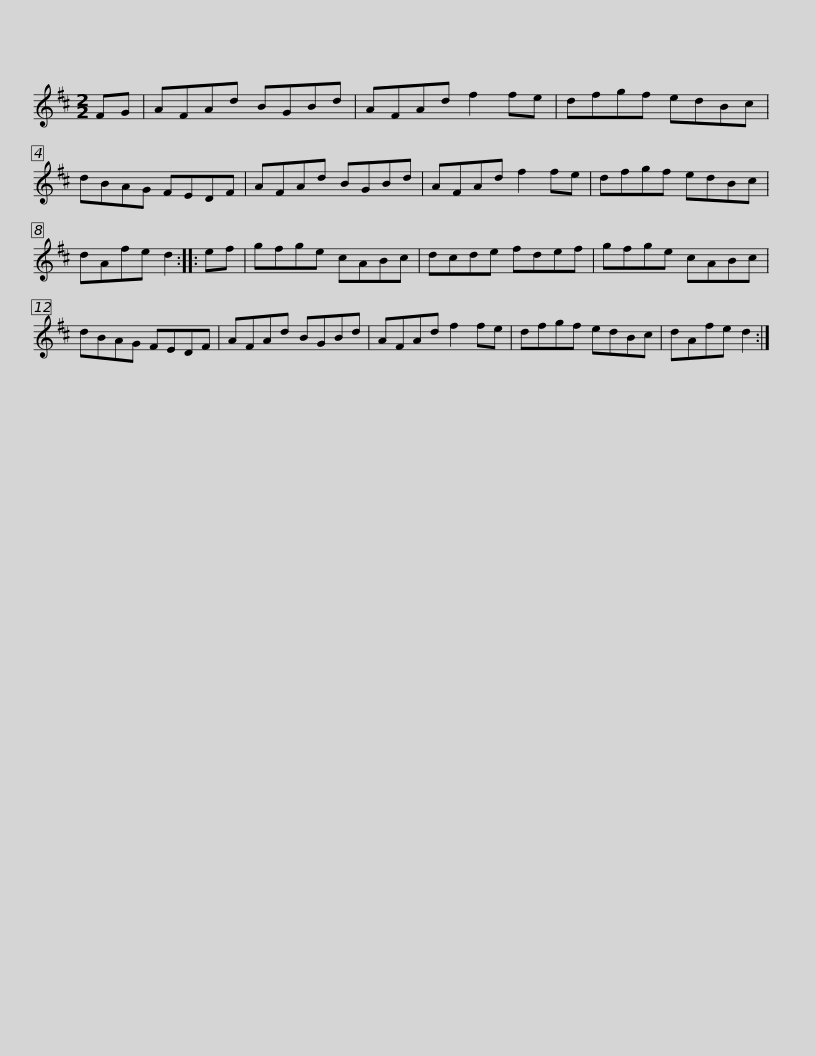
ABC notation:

X:1
L:1/8
M:2/2
I:linebreak $
K:D
V:1 treble
V:1
 FG | AFAd BGBd | AFAd f2 fe | dfgf edBc | dBAG FEDF | %5
 AFAd BGBd |$ AFAd f2 fe | dfgf edBc | dAfe d2 :: ef | %10
 gfge cABc | dcde fdef |$ gfge cABc | dBAG FEDF | AFAd BGBd | %15
 AFAd f2 fe | dfgf edBc | dAfe d2 :| %18
